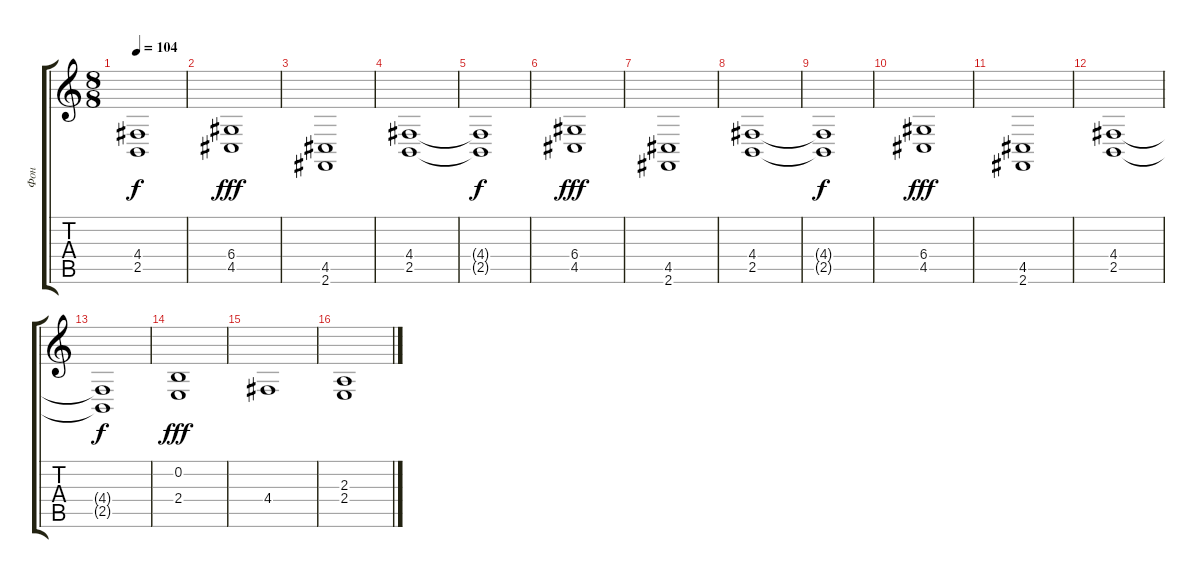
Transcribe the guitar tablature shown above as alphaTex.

\track ("Фон" "Фон") {instrument pad2warm}
\staff {score tabs}
\tuning (E4 B3 G3 D3 A2 E2) {hide}
\ts (8 8)
\tempo 104
\clef g2
\ks c
(4.4{t} 2.5{t}).1{dy f} |
(6.4 4.5).1{dy fff} |
(4.5 2.6).1 |
(4.4 2.5).1 |
(4.4{t} 2.5{t}).1{dy f} |
(6.4 4.5).1{dy fff} |
(4.5 2.6).1 |
(4.4 2.5).1 |
(4.4{t} 2.5{t}).1{dy f} |
(6.4 4.5).1{dy fff} |
(4.5 2.6).1 |
(4.4 2.5).1 |
(4.4{t} 2.5{t}).1{dy f} |
(0.2 2.4).1{dy fff} |
4.4.1 |
(2.3 2.4).1
